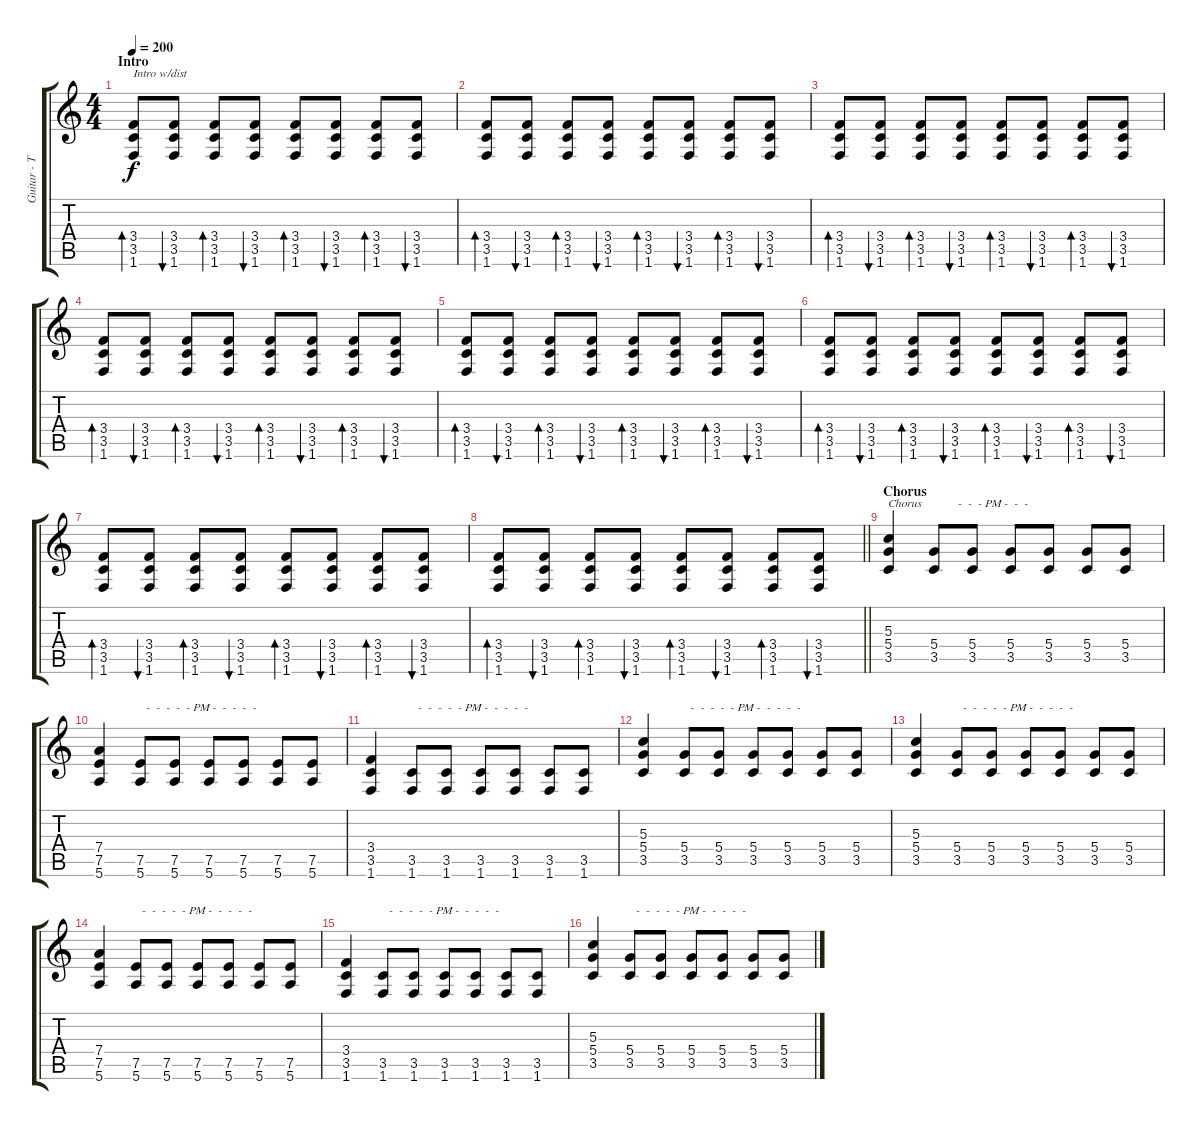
\track ("Guitar - Toru" "Guitar - T") {instrument distortionguitar}
\staff {score tabs}
\tuning (E4 B3 G3 D3 A2 E2) {hide}
\ts (4 4)
\section ("" "Intro")
\tempo 200
\clef g2
\ks c
(3.4 3.5 1.6).8{bd 240 txt "Intro w/dist" dy f instrument distortionguitar} (3.4 3.5 1.6).8{bu 240} (3.4 3.5 1.6).8{bd 240} (3.4 3.5 1.6).8{bu 240} (3.4 3.5 1.6).8{bd 240} (3.4 3.5 1.6).8{bu 240} (3.4 3.5 1.6).8{bd 240} (3.4 3.5 1.6).8{bu 240} |
(3.4 3.5 1.6).8{bd 240} (3.4 3.5 1.6).8{bu 240} (3.4 3.5 1.6).8{bd 240} (3.4 3.5 1.6).8{bu 240} (3.4 3.5 1.6).8{bd 240} (3.4 3.5 1.6).8{bu 240} (3.4 3.5 1.6).8{bd 240} (3.4 3.5 1.6).8{bu 240} |
(3.4 3.5 1.6).8{bd 240} (3.4 3.5 1.6).8{bu 240} (3.4 3.5 1.6).8{bd 240} (3.4 3.5 1.6).8{bu 240} (3.4 3.5 1.6).8{bd 240} (3.4 3.5 1.6).8{bu 240} (3.4 3.5 1.6).8{bd 240} (3.4 3.5 1.6).8{bu 240} |
(3.4 3.5 1.6).8{bd 240} (3.4 3.5 1.6).8{bu 240} (3.4 3.5 1.6).8{bd 240} (3.4 3.5 1.6).8{bu 240} (3.4 3.5 1.6).8{bd 240} (3.4 3.5 1.6).8{bu 240} (3.4 3.5 1.6).8{bd 240} (3.4 3.5 1.6).8{bu 240} |
(3.4 3.5 1.6).8{bd 240} (3.4 3.5 1.6).8{bu 240} (3.4 3.5 1.6).8{bd 240} (3.4 3.5 1.6).8{bu 240} (3.4 3.5 1.6).8{bd 240} (3.4 3.5 1.6).8{bu 240} (3.4 3.5 1.6).8{bd 240} (3.4 3.5 1.6).8{bu 240} |
(3.4 3.5 1.6).8{bd 240} (3.4 3.5 1.6).8{bu 240} (3.4 3.5 1.6).8{bd 240} (3.4 3.5 1.6).8{bu 240} (3.4 3.5 1.6).8{bd 240} (3.4 3.5 1.6).8{bu 240} (3.4 3.5 1.6).8{bd 240} (3.4 3.5 1.6).8{bu 240} |
(3.4 3.5 1.6).8{bd 240} (3.4 3.5 1.6).8{bu 240} (3.4 3.5 1.6).8{bd 240} (3.4 3.5 1.6).8{bu 240} (3.4 3.5 1.6).8{bd 240} (3.4 3.5 1.6).8{bu 240} (3.4 3.5 1.6).8{bd 240} (3.4 3.5 1.6).8{bu 240} |
\barLineRight lightlight
(3.4 3.5 1.6).8{bd 240} (3.4 3.5 1.6).8{bu 240} (3.4 3.5 1.6).8{bd 240} (3.4 3.5 1.6).8{bu 240} (3.4 3.5 1.6).8{bd 240} (3.4 3.5 1.6).8{bu 240} (3.4 3.5 1.6).8{bd 240} (3.4 3.5 1.6).8{bu 240} |
\section ("" "Chorus")
(5.3 5.4 3.5).4{txt "Chorus"} (5.4 3.5).8{txt "        -  -  - PM -  -  -  " instrument electricguitarmuted} (5.4 3.5).8 (5.4 3.5).8 (5.4 3.5).8 (5.4 3.5).8 (5.4 3.5).8 |
(7.4 7.5 5.6).4{instrument distortionguitar} (7.5 5.6).8{txt "  -  -  -  -  - PM -  -  -  -  -  " instrument electricguitarmuted} (7.5 5.6).8 (7.5 5.6).8 (7.5 5.6).8 (7.5 5.6).8 (7.5 5.6).8 |
(3.4 3.5 1.6).4{instrument distortionguitar} (3.5 1.6).8{txt "  -  -  -  -  - PM -  -  -  -  -  " instrument electricguitarmuted} (3.5 1.6).8 (3.5 1.6).8 (3.5 1.6).8 (3.5 1.6).8 (3.5 1.6).8 |
(5.3 5.4 3.5).4{instrument distortionguitar} (5.4 3.5).8{txt "  -  -  -  -  - PM -  -  -  -  -  " instrument electricguitarmuted} (5.4 3.5).8 (5.4 3.5).8 (5.4 3.5).8 (5.4 3.5).8 (5.4 3.5).8 |
(5.3 5.4 3.5).4{instrument distortionguitar} (5.4 3.5).8{txt "  -  -  -  -  - PM -  -  -  -  -  " instrument electricguitarmuted} (5.4 3.5).8 (5.4 3.5).8 (5.4 3.5).8 (5.4 3.5).8 (5.4 3.5).8 |
(7.4 7.5 5.6).4{instrument distortionguitar} (7.5 5.6).8{txt "  -  -  -  -  - PM -  -  -  -  -  " instrument electricguitarmuted} (7.5 5.6).8 (7.5 5.6).8 (7.5 5.6).8 (7.5 5.6).8 (7.5 5.6).8 |
(3.4 3.5 1.6).4{instrument distortionguitar} (3.5 1.6).8{txt "  -  -  -  -  - PM -  -  -  -  -  " instrument electricguitarmuted} (3.5 1.6).8 (3.5 1.6).8 (3.5 1.6).8 (3.5 1.6).8 (3.5 1.6).8 |
(5.3 5.4 3.5).4{instrument distortionguitar} (5.4 3.5).8{txt "  -  -  -  -  - PM -  -  -  -  -  " instrument electricguitarmuted} (5.4 3.5).8 (5.4 3.5).8 (5.4 3.5).8 (5.4 3.5).8 (5.4 3.5).8
